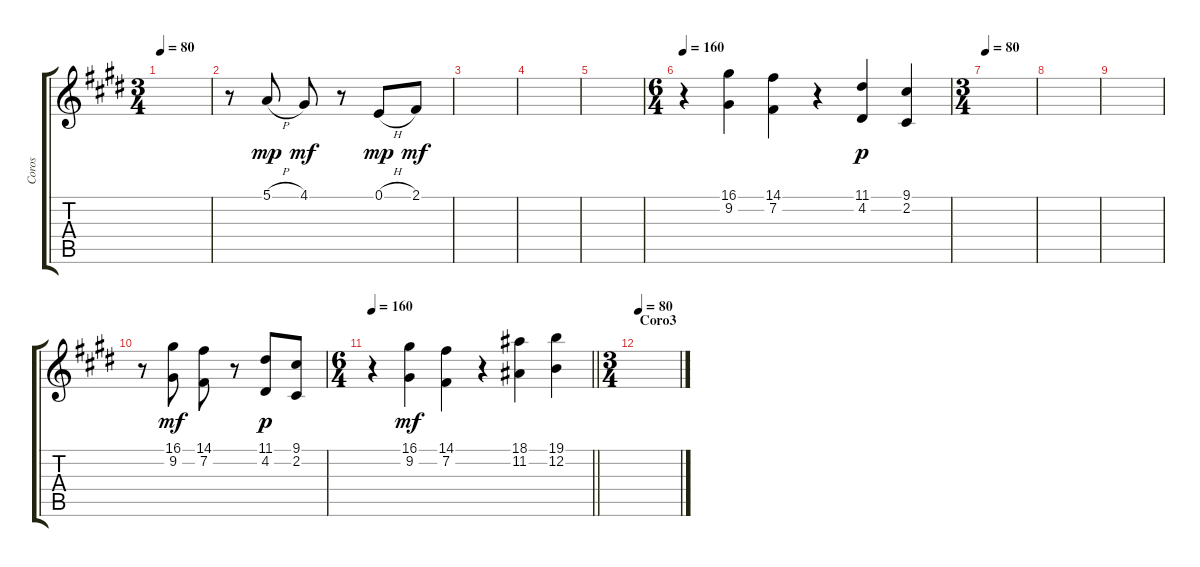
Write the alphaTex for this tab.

\track ("Coros" "Coros") {instrument choiraahs}
\staff {score tabs}
\tuning (E4 B3 G3 D3 A2 E2) {hide}
\ts (3 4)
\tempo 80
\clef g2
\ks c#minor
|
r.8 5.1{h}.8{dy mp} 4.1.8{dy mf} r.8 0.1{h}.8{dy mp} 2.1.8{dy mf} |
|
|
|
\ts (6 4)
\tempo 160
r.4 (16.1 9.2).4 (14.1 7.2).4 r.4 (11.1 4.2).4{dy p} (9.1 2.2).4 |
\ts (3 4)
\tempo 80
|
|
|
r.8 (16.1 9.2).8{dy mf} (14.1 7.2).8 r.8 (11.1 4.2).8{dy p} (9.1 2.2).8 |
\ts (6 4)
\tempo 160
\barLineRight lightlight
r.4 (16.1 9.2).4{dy mf} (14.1 7.2).4 r.4 (18.1 11.2).4 (19.1 12.2).4 |
\ts (3 4)
\section ("" "Coro3")
\tempo 80
